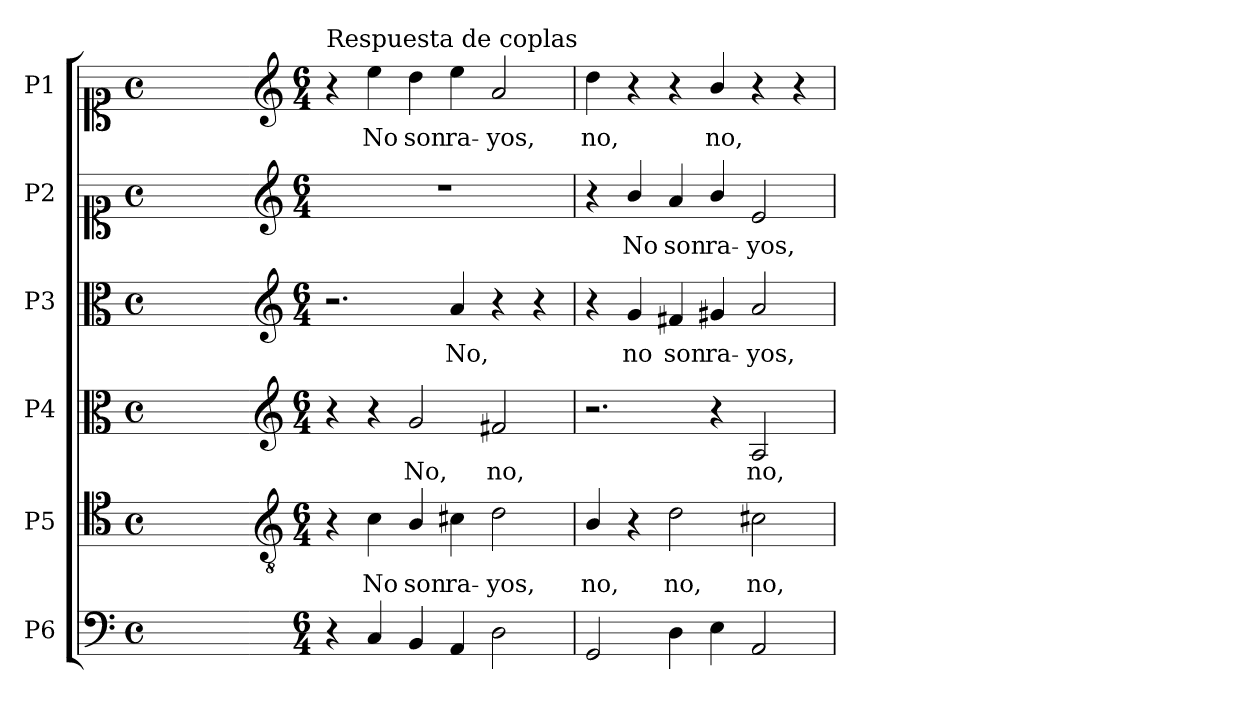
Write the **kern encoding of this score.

**kern	**kern	**text	**kern	**text	**kern	**text	**kern	**text	**kern	**text
*part6	*part5	*part5	*part4	*part4	*part3	*part3	*part2	*part2	*part1	*part1
*staff6	*staff5	*staff5	*staff4	*staff4	*staff3	*staff3	*staff2	*staff2	*staff1	*staff1
*I"P6	*I"P5	*	*I"P4	*	*I"P3	*	*I"P2	*	*I"P1	*
!!LO:PB:g=z
*clefF4	*clefC4	*	*clefC3	*	*clefC3	*	*clefC1	*	*clefC1	*
*	*ITrd7c12	*	*	*	*	*	*	*	*	*
*k[]	*k[]	*	*k[]	*	*k[]	*	*k[]	*	*k[]	*
*C:	*C:	*	*C:	*	*C:	*	*C:	*	*C:	*
*M4/4	*M4/4	*	*M4/4	*	*M4/4	*	*M4/4	*	*M4/4	*
*met(c)	*met(c)	*	*met(c)	*	*met(c)	*	*met(c)	*	*met(c)	*
=1	=1	=1	=1	=1	=1	=1	=1	=1	=1	=1
1ryy	1ryy	.	1ryy	.	1ryy	.	1ryy	.	1ryy	.
=1-	=1-	=1-	=1-	=1-	=1-	=1-	=1-	=1-	=1-	=1-
*	*clefGv2	*	*clefG2	*	*clefG2	*	*clefG2	*	*clefG2	*
*M6/4	*M6/4	*	*M6/4	*	*M6/4	*	*M6/4	*	*M6/4	*
!	!	!	!	!	!	!	!	!	!LO:TX:a:t=Respuesta de coplas	!
!	!	!	!	!	!	!	!LO:N:vis=1	!	!	!
4r	4r	.	4r	.	2.r	.	1.r	.	4r	.
!	!	!LO:LY:b:color=#000000	!	!	!	!	!	!	!	!
!	!	!	!	!	!	!	!	!	!	!LO:LY:b:color=#000000
4Ci/	4Ci\	No	4r	.	.	.	.	.	4eei\	No
!	!	!LO:LY:b:color=#000000	!	!	!	!	!	!	!	!
!	!	!	!	!LO:LY:b:color=#000000	!	!	!	!	!	!
!	!	!	!	!	!	!	!	!	!	!LO:LY:b:color=#000000
4BBi/	4BBi/	son	2gi/	No,	.	.	.	.	4ddi\	son
!	!	!LO:LY:b:color=#000000	!	!	!	!	!	!	!	!
!	!	!	!	!	!	!LO:LY:b:color=#000000	!	!	!	!
!	!	!	!	!	!	!	!	!	!	!LO:LY:b:color=#000000
4AAi/	4C#Xi\	ra-	.	.	4ai/	No,	.	.	4eei\	ra-
!	!	!LO:LY:b:color=#000000	!	!	!	!	!	!	!	!
!	!	!	!	!LO:LY:b:color=#000000	!	!	!	!	!	!
!	!	!	!	!	!	!	!	!	!	!LO:LY:b:color=#000000
2Di\	2Di\	-yos,	2f#Xi/	no,	4r	.	.	.	2ai/	-yos,
.	.	.	.	.	4r	.	.	.	.	.
=2	=2	=2	=2	=2	=2	=2	=2	=2	=2	=2
!	!	!LO:LY:b:color=#000000	!	!	!	!	!	!	!	!
!	!	!	!	!	!	!	!	!	!	!LO:LY:b:color=#000000
2GGi/	4BBi/	no,	2.r	.	4r	.	4r	.	4ddi\	no,
!	!	!	!	!	!	!LO:LY:b:color=#000000	!	!	!	!
!	!	!	!	!	!	!	!	!LO:LY:b:color=#000000	!	!
.	4r	.	.	.	4gi/	no	4bi/	No	4r	.
!	!	!LO:LY:b:color=#000000	!	!	!	!	!	!	!	!
!	!	!	!	!	!	!LO:LY:b:color=#000000	!	!	!	!
!	!	!	!	!	!	!	!	!LO:LY:b:color=#000000	!	!
4Di\	2Di\	no,	.	.	4f#Xi/	son	4ai/	son	4r	.
!	!	!	!	!	!	!LO:LY:b:color=#000000	!	!	!	!
!	!	!	!	!	!	!	!	!LO:LY:b:color=#000000	!	!
!	!	!	!	!	!	!	!	!	!	!LO:LY:b:color=#000000
4Ei\	.	.	4r	.	4g#Xi/	ra-	4bi/	ra-	4bi/	no,
!	!	!LO:LY:b:color=#000000	!	!	!	!	!	!	!	!
!	!	!	!	!LO:LY:b:color=#000000	!	!	!	!	!	!
!	!	!	!	!	!	!LO:LY:b:color=#000000	!	!	!	!
!	!	!	!	!	!	!	!	!LO:LY:b:color=#000000	!	!
2AAi/	2C#Xi\	no,	2Ai/	no,	2ai/	-yos,	2ei/	-yos,	4r	.
.	.	.	.	.	.	.	.	.	4r	.
=	=	=	=	=	=	=	=	=	=	=
*-	*-	*-	*-	*-	*-	*-	*-	*-	*-	*-
